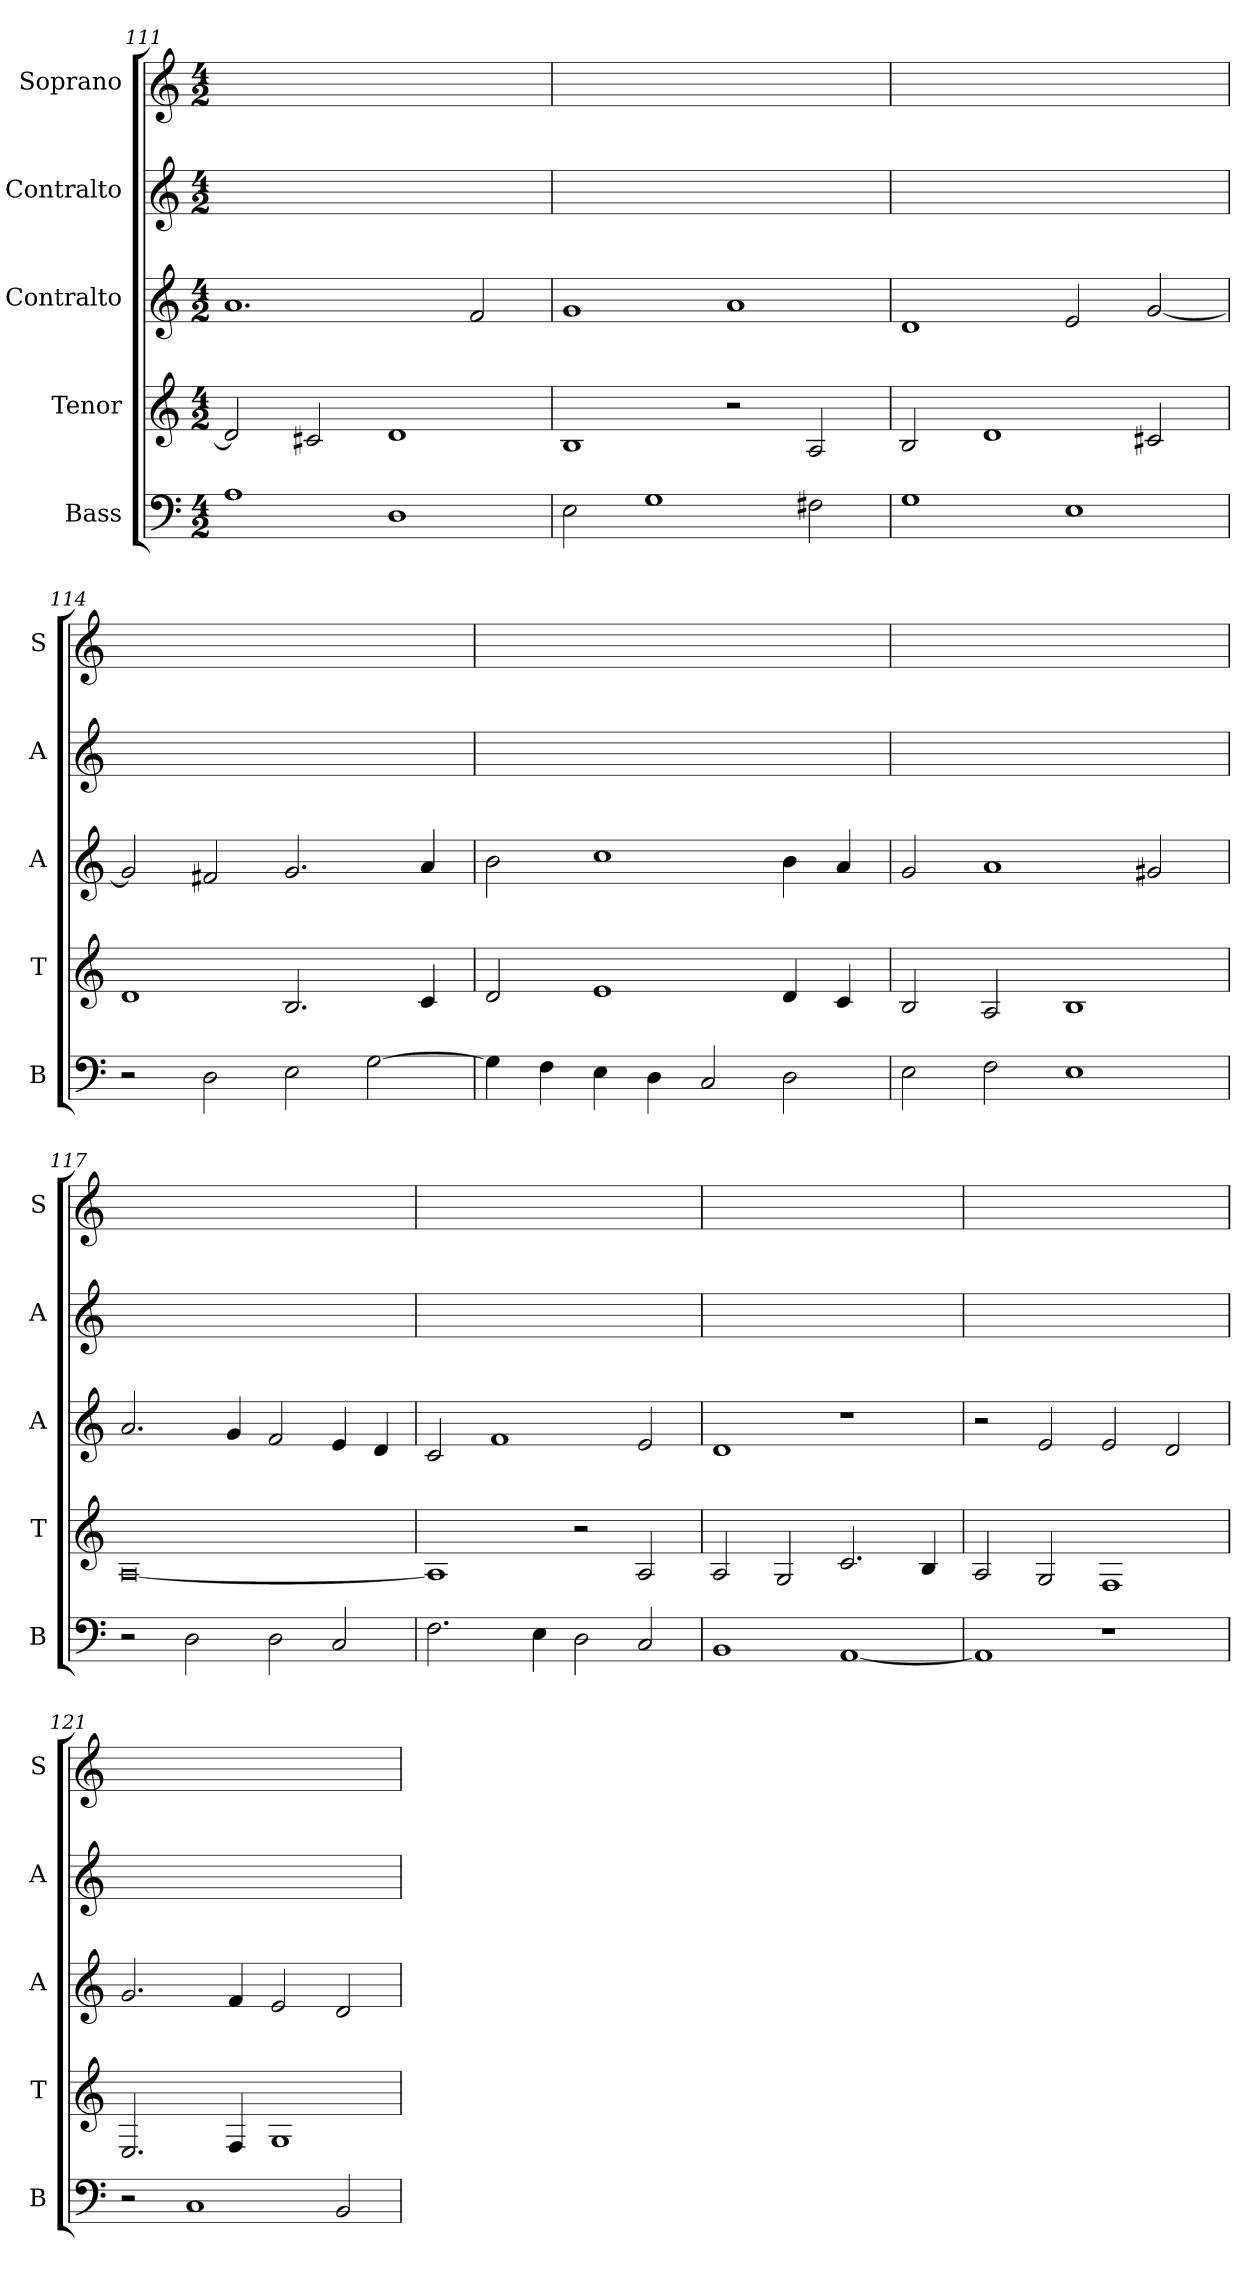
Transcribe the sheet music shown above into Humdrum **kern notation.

**kern	**kern	**kern	**kern	**kern
*part5	*part4	*part3	*part2	*part1
*staff5	*staff4	*staff3	*staff2	*staff1
*I"Bass	*I"Tenor	*I"Contralto	*I"Contralto	*I"Soprano
*I'B	*I'T	*I'A	*I'A	*I'S
*clefF4	*clefG2	*clefG2	*clefG2	*clefG2
*k[]	*k[]	*k[]	*k[]	*k[]
*E:phr	*E:phr	*E:phr	*E:phr	*E:phr
*M4/2	*M4/2	*M4/2	*M4/2	*M4/2
=111	=111	=111	=111	=111
1A	2d]	1.a	0ryy	0ryy
.	2c#X	.	.	.
1D	1d	.	.	.
.	.	2f	.	.
=112	=112	=112	=112	=112
2E	1B	1g	0ryy	0ryy
1G	.	.	.	.
.	2r	1a	.	.
2F#X	2A	.	.	.
=113	=113	=113	=113	=113
1G	2B	1d	0ryy	0ryy
.	1d	.	.	.
1E	.	2e	.	.
.	2c#X	[2g	.	.
=114	=114	=114	=114	=114
2r	1d	2g]	0ryy	0ryy
2D	.	2f#X	.	.
2E	2.B	2.g	.	.
[2G	.	.	.	.
.	4c	4a	.	.
=115	=115	=115	=115	=115
4G]	2d	2b	0ryy	0ryy
4F	.	.	.	.
4E	1e	1cc	.	.
4D	.	.	.	.
2C	.	.	.	.
2D	4d	4b	.	.
.	4c	4a	.	.
=116	=116	=116	=116	=116
2E	2B	2g	0ryy	0ryy
2F	2A	1a	.	.
1E	1B	.	.	.
.	.	2g#X	.	.
=117	=117	=117	=117	=117
2r	[0A	2.a	0ryy	0ryy
2D	.	.	.	.
.	.	4g	.	.
2D	.	2f	.	.
2C	.	4e	.	.
.	.	4d	.	.
=118	=118	=118	=118	=118
2.F	1A]	2c	0ryy	0ryy
.	.	1f	.	.
4E	.	.	.	.
2D	2r	.	.	.
2C	2A	2e	.	.
=119	=119	=119	=119	=119
1BB	2A	1d	0ryy	0ryy
.	2G	.	.	.
[1AA	2.c	1r	.	.
.	4B	.	.	.
=120	=120	=120	=120	=120
1AA]	2A	2r	0ryy	0ryy
.	2G	2e	.	.
1r	1F	2e	.	.
.	.	2d	.	.
=121	=121	=121	=121	=121
2r	2.E	2.g	0ryy	0ryy
1C	.	.	.	.
.	4F	4f	.	.
.	1G	2e	.	.
2BB	.	2d	.	.
=	=	=	=	=
*-	*-	*-	*-	*-
